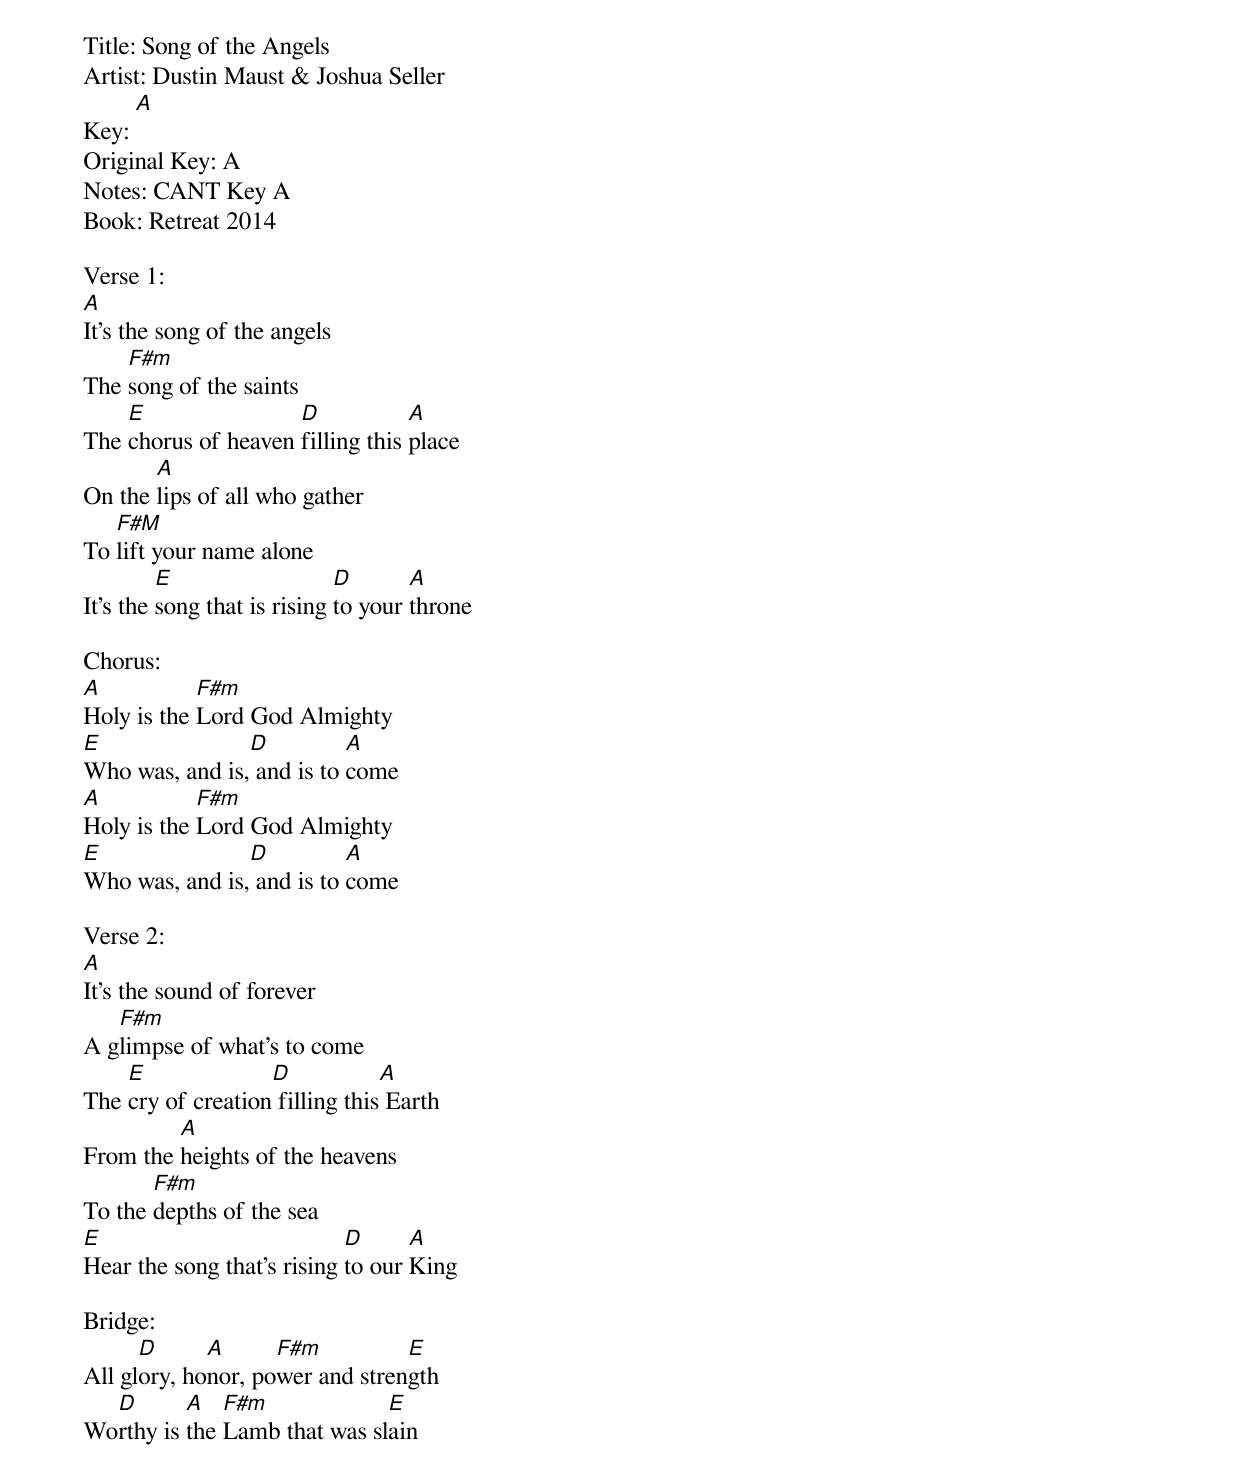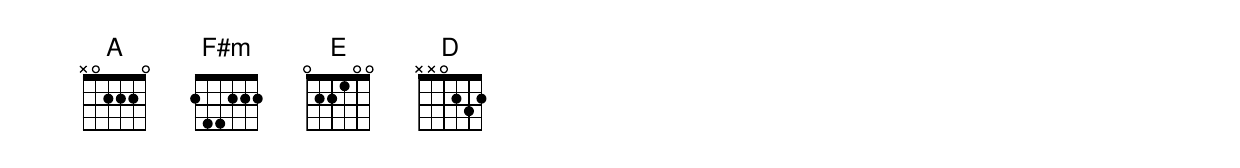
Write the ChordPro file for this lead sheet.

Title: Song of the Angels
Artist: Dustin Maust & Joshua Seller
Key: [A]
Original Key: A
Notes: CANT Key A
Book: Retreat 2014

Verse 1:
[A]It's the song of the angels
The [F#m]song of the saints
The [E]chorus of heaven [D]filling this [A]place
On the [A]lips of all who gather
To [F#M]lift your name alone
It's the [E]song that is rising [D]to your [A]throne

Chorus:
[A]Holy is the [F#m]Lord God Almighty
[E]Who was, and is,[D] and is to [A]come
[A]Holy is the [F#m]Lord God Almighty
[E]Who was, and is,[D] and is to [A]come

Verse 2:
[A]It's the sound of forever
A g[F#m]limpse of what's to come
The [E]cry of creation[D] filling this[A] Earth
From the [A]heights of the heavens
To the [F#m]depths of the sea
[E]Hear the song that's rising [D]to our [A]King

Bridge:
All gl[D]ory, ho[A]nor, po[F#m]wer and stren[E]gth
Wo[D]rthy is [A]the [F#m]Lamb that was sl[E]ain
